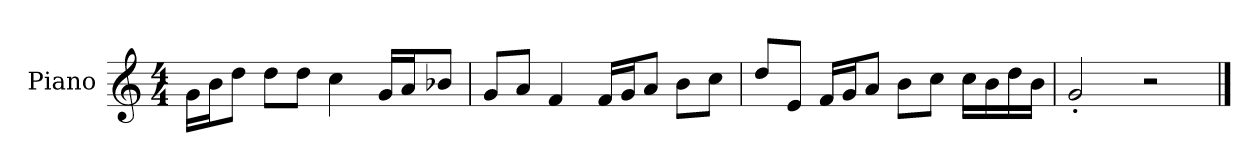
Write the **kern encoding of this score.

**kern
*part1
*staff1
*I"Piano
*I'P-no
*clefG2
*k[]
*M4/4
*MM90
=1
16g\LL
16b\J
8dd\J
8dd\L
8dd\J
4cc\
16g/LL
16a/J
8b-X/J
=2
8g/L
8a/J
4f/
16f/LL
16g/J
8a/J
8b\L
8cc\J
=3
8dd/L
8e/J
16f/LL
16g/J
8a/J
8b\L
8cc\J
16cc\LL
16b\
16dd\
16b\JJ
=4
2g'/
2r
==
*-
